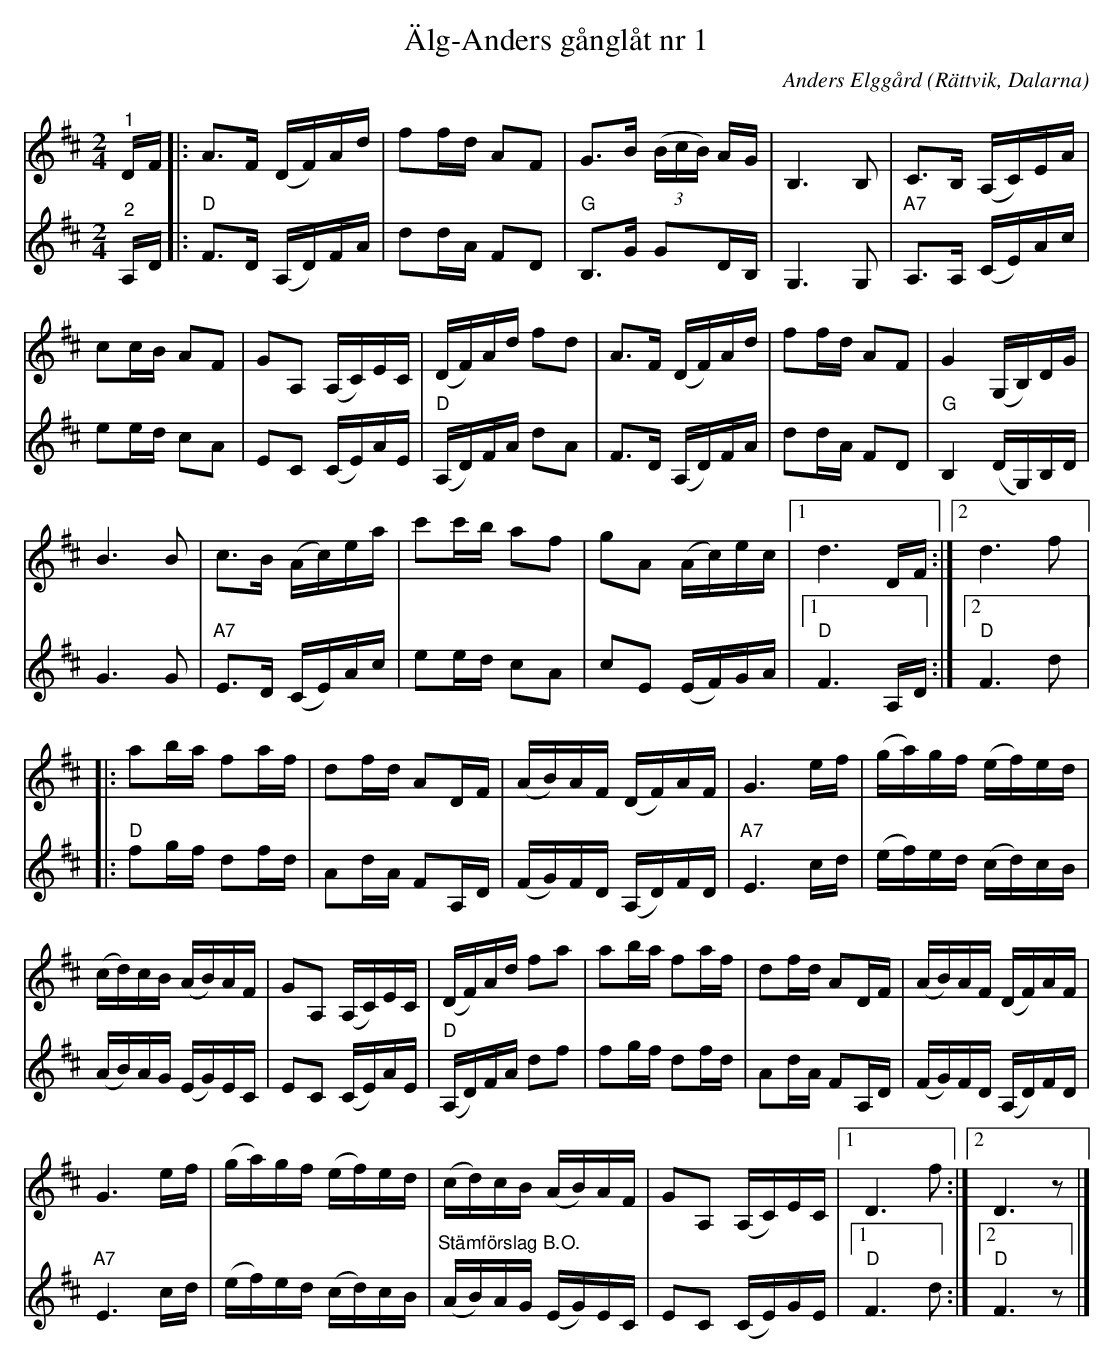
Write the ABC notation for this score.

X:1
T:Älg-Anders gånglåt nr 1
C:Anders Elggård
O:Rättvik, Dalarna
L:1/16
M:2/4
K:D
V:1
"^1" DF |: A2>F2 (DF)Ad | f2fd A2F2 | G2>B2 (3(BcB) AG | B,6 B,2 | C2>B,2 (A,C)EA |
c2cB A2F2 | G2A,2 (A,C)EC | (DF)Ad f2d2 | A2>F2 (DF)Ad | f2fd A2F2 | G4 (G,B,)DG |
B6 B2 | c2>B2 (Ac)ea | c'2c'b a2f2 | g2A2 (Ac)ec |1 d6 DF :|2 d6 f2 |:
a2ba f2af | d2fd A2DF | (AB)AF (DF)AF | G6 ef | (ga)gf (ef)ed |
(cd)cB (AB)AF | G2A,2 (A,C)EC | (DF)Ad f2a2 | a2ba f2af | d2fd A2DF | (AB)AF (DF)AF |
G6 ef | (ga)gf (ef)ed | (cd)cB (AB)AF | G2A,2 (A,C)EC |1 D6 f2 :|2 D6 z2 |]
V:2
"^2" A,D |: "D" F2>D2 (A,D)FA | d2dA F2D2 |"G" B,2>G2 G2DB, | G,6 G,2 |"A7" A,2>A,2 (CE)Ac |
e2ed c2A2 | E2C2 (CE)AE |"D" (A,D)FA d2A2 | F2>D2 (A,D)FA | d2dA F2D2 |"G" B,4 (DG,)B,D |
G6 G2 | "A7" E2>D2 (CE)Ac | e2ed c2A2 | c2E2 (EF)GA |1"D" F6 A,D :|2"D" F6 d2 |:
"D" f2gf d2fd | A2dA F2A,D | (FG)FD (A,D)FD | "A7" E6 cd | (ef)ed (cd)cB |
(AB)AG (EG)EC | E2C2 (CE)AE | "D" (A,D)FA d2f2 | f2gf d2fd | A2dA F2A,D | (FG)FD (A,D)FD |
"A7" E6 cd | (ef)ed (cd)cB | "^Stämförslag B.O." (AB)AG (EG)EC | E2C2 (CE)GE |1"D" F6 d2 :|2"D" F6 z2 |]
